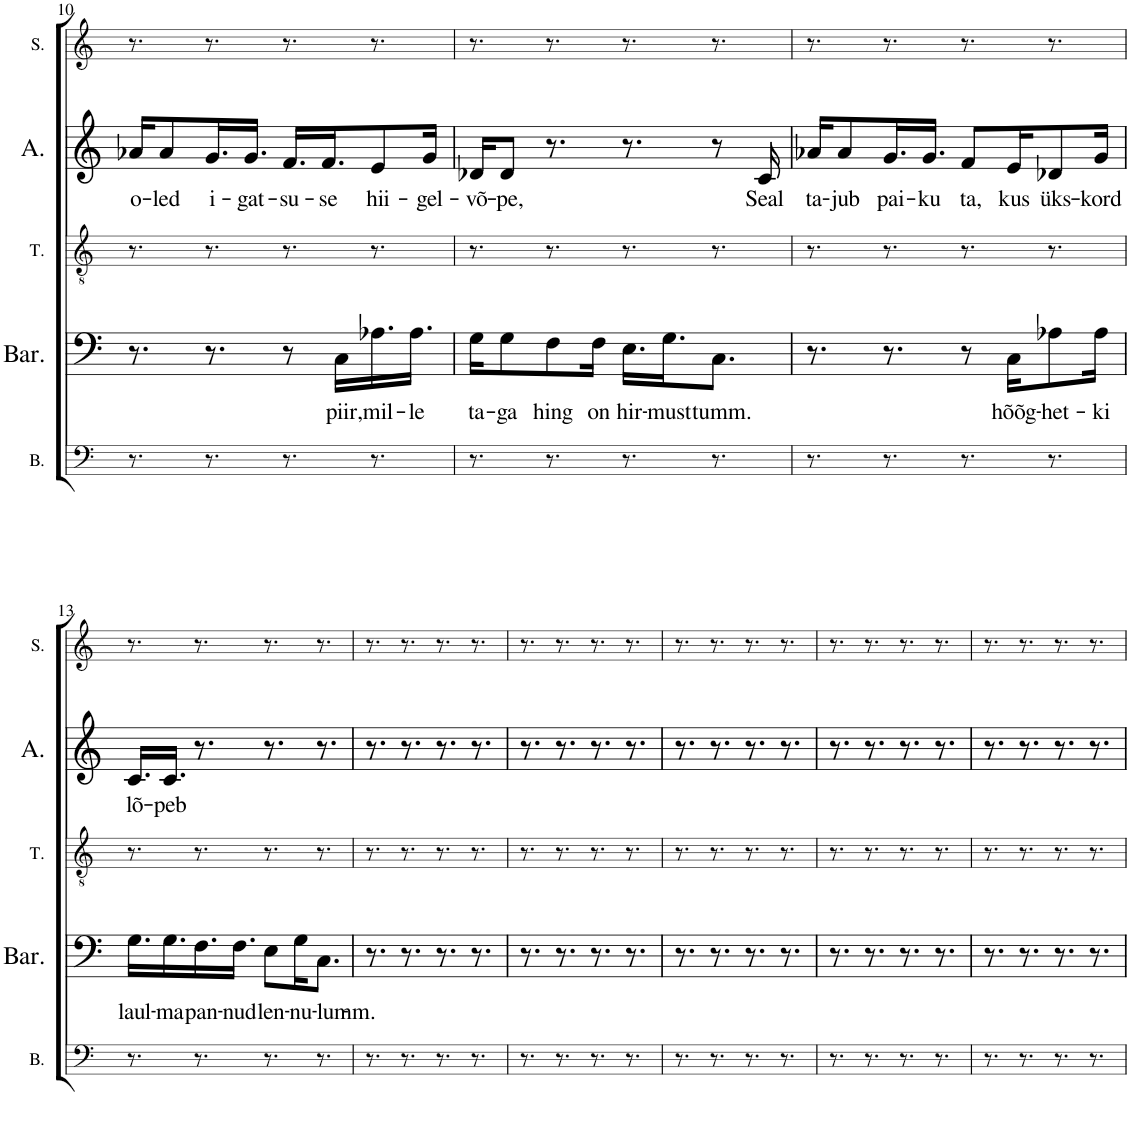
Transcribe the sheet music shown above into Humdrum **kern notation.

**kern	**kern	**text	**kern	**kern	**text	**kern
*part5	*part4	*part4	*part3	*part2	*part2	*part1
*staff5	*staff4	*staff4	*staff3	*staff2	*staff2	*staff1
*I"Basso	*I"Baritone	*	*I"Tenor	*I"Alto	*	*I"Soprano
*I'B.	*I'Bar.	*	*I'T.	*I'A.	*	*I'S.
!!LO:PB:g=z
*clefF4	*clefF4	*	*clefGv2	*clefG2	*	*clefG2
*k[]	*k[]	*	*k[]	*k[]	*	*k[]
*M6/8	*M6/8	*	*M6/8	*M6/8	*	*M6/8
=10	=10	=10	=10	=10	=10	=10
!	!	!	!	!	!LO:LY:b	!
8.r	8.r	.	8.r	16a-X/KL	o-	8.r
!	!	!	!	!	!LO:LY:b	!
.	.	.	.	8a-/	-led	.
!	!	!	!	!	!LO:LY:b	!
8.r	8.r	.	8.r	16.g/L	i-	8.r
!	!	!	!	!	!LO:LY:b	!
.	.	.	.	16.g/JJ	-gat-	.
!	!	!	!	!	!LO:LY:b	!
8.r	8r	.	8.r	16.f/LL	-su-	8.r
!	!	!	!	!	!LO:LY:b	!
.	.	.	.	16.f/J	-se	.
!	!	!LO:LY:b	!	!	!	!
.	16C\LL	piir,	.	.	.	.
!	!	!LO:LY:b	!	!	!LO:LY:b	!
8.r	16.A-X\	mil-	8.r	8e/	hii-	8.r
!	!	!LO:LY:b	!	!	!	!
.	16.A-\JJ	-le	.	.	.	.
!	!	!	!	!	!LO:LY:b	!
.	.	.	.	16g/Jk	-gel-	.
=11	=11	=11	=11	=11	=11	=11
!	!	!LO:LY:b	!	!	!LO:LY:b	!
8.r	16G\KL	ta-	8.r	16d-X/KL	-võ-	8.r
!	!	!LO:LY:b	!	!	!LO:LY:b	!
.	8G\	-ga	.	8d-/J	-pe,	.
!	!	!LO:LY:b	!	!	!	!
8.r	8F\	hing	8.r	8.r	.	8.r
!	!	!LO:LY:b	!	!	!	!
.	16F\Jk	on	.	.	.	.
!	!	!LO:LY:b	!	!	!	!
8.r	16.E\LL	hir-	8.r	8.r	.	8.r
!	!	!LO:LY:b	!	!	!	!
.	16.G\J	-must	.	.	.	.
!	!	!LO:LY:b	!	!	!	!
8.r	8.C\J	tumm.	8.r	8r	.	8.r
!	!	!	!	!	!LO:LY:b	!
.	.	.	.	16c/	Seal	.
=12	=12	=12	=12	=12	=12	=12
!	!	!	!	!	!LO:LY:b	!
8.r	8.r	.	8.r	16a-X/KL	ta-	8.r
!	!	!	!	!	!LO:LY:b	!
.	.	.	.	8a-/	-jub	.
!	!	!	!	!	!LO:LY:b	!
8.r	8.r	.	8.r	16.g/L	pai-	8.r
!	!	!	!	!	!LO:LY:b	!
.	.	.	.	16.g/JJ	-ku	.
!	!	!	!	!	!LO:LY:b	!
8.r	8r	.	8.r	8f/L	ta,	8.r
!	!	!LO:LY:b	!	!	!LO:LY:b	!
.	16C\KL	hõõg-	.	16e/K	kus	.
!	!	!LO:LY:b	!	!	!LO:LY:b	!
8.r	8A-X\	-het-	8.r	8d-X/	üks-	8.r
!	!	!LO:LY:b	!	!	!LO:LY:b	!
.	16A-\Jk	-ki	.	16g/Jk	-kord	.
!!LO:LB:g=z
=13	=13	=13	=13	=13	=13	=13
!	!	!LO:LY:b	!	!	!LO:LY:b	!
8.r	16.G\LL	laul-	8.r	16.c/LL	lõ-	8.r
!	!	!LO:LY:b	!	!	!LO:LY:b	!
.	16.G\	-ma	.	16.c/JJ	-peb	.
!	!	!LO:LY:b	!	!	!	!
8.r	16.F\	pan-	8.r	8.r	.	8.r
!	!	!LO:LY:b	!	!	!	!
.	16.F\JJ	-nud	.	.	.	.
!	!	!LO:LY:b	!	!	!	!
8.r	8E\L	len-	8.r	8.r	.	8.r
!	!	!LO:LY:b	!	!	!	!
.	16G\K	-nu-	.	.	.	.
!	!	!LO:LY:b	!	!	!	!
8.r	8.C\J	-lumm.-	8.r	8.r	.	8.r
=14	=14	=14	=14	=14	=14	=14
8.r	8.r	.	8.r	8.r	.	8.r
8.r	8.r	.	8.r	8.r	.	8.r
8.r	8.r	.	8.r	8.r	.	8.r
8.r	8.r	.	8.r	8.r	.	8.r
=15	=15	=15	=15	=15	=15	=15
8.r	8.r	.	8.r	8.r	.	8.r
8.r	8.r	.	8.r	8.r	.	8.r
8.r	8.r	.	8.r	8.r	.	8.r
8.r	8.r	.	8.r	8.r	.	8.r
=16	=16	=16	=16	=16	=16	=16
8.r	8.r	.	8.r	8.r	.	8.r
8.r	8.r	.	8.r	8.r	.	8.r
8.r	8.r	.	8.r	8.r	.	8.r
8.r	8.r	.	8.r	8.r	.	8.r
=17	=17	=17	=17	=17	=17	=17
8.r	8.r	.	8.r	8.r	.	8.r
8.r	8.r	.	8.r	8.r	.	8.r
8.r	8.r	.	8.r	8.r	.	8.r
8.r	8.r	.	8.r	8.r	.	8.r
=18	=18	=18	=18	=18	=18	=18
8.r	8.r	.	8.r	8.r	.	8.r
8.r	8.r	.	8.r	8.r	.	8.r
8.r	8.r	.	8.r	8.r	.	8.r
8.r	8.r	.	8.r	8.r	.	8.r
=	=	=	=	=	=	=
*-	*-	*-	*-	*-	*-	*-
